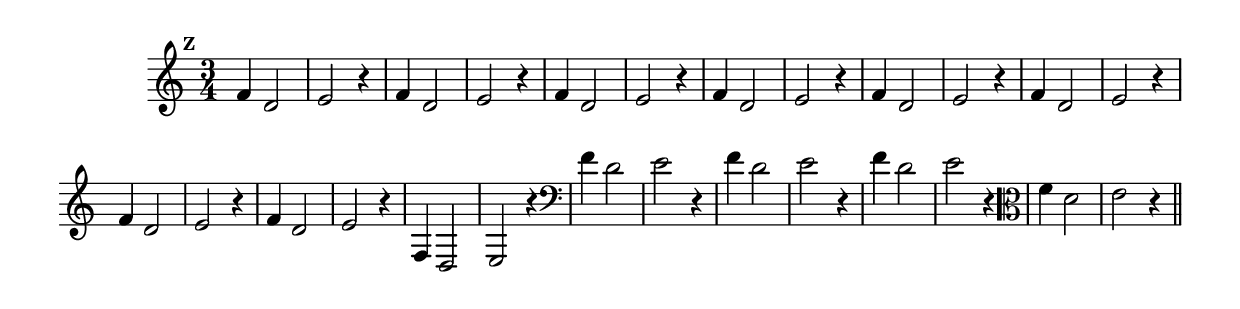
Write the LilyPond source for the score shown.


\version "2.14.2"

%\header { texidoc="Perguntas e Respostas"}

\relative c' {

  \override Staff.TimeSignature #'style = #'()
  \time 3/4 
  \override Score.BarNumber #'transparent = ##t
                                %\override Score.RehearsalMark #'font-family = #'roman
  \override Score.RehearsalMark #'font-size = #-2
  \override Score.BarNumber #'transparent = ##t
  \set Score.markFormatter = #format-mark-numbers

  \mark 25 


                                % CLARINETE

  \tag #'cl {
    f4 d2 | e r4 
  }

                                % FLAUTA

  \tag #'fl {
    f4 d2 | e r4 
  }

                                % OBOÉ

  \tag #'ob {
    f4 d2 | e r4 
  }

                                % SAX ALTO

  \tag #'saxa {
    f4 d2 | e r4 
  }

                                % SAX TENOR

  \tag #'saxt {
    f4 d2 | e r4 
  }

                                % SAX GENES

  \tag #'saxg {
    f4 d2 | e r4 
  }

                                % TROMPETE

  \tag #'tpt {
    f4 d2 | e r4 
  }

                                % TROMPA

  \tag #'tpa {
    f4 d2 | e r4 
  }

                                % TROMPA OP

  \tag #'tpaop {
    f,4 d2 | e r4 
  }

                                % TROMBONE

  \tag #'tbn {
    \clef bass
    f'4 d2 | e r4 
  }

                                % TUBA MIB

  \tag #'tbamib {
    \clef bass
    f4 d2 | e r4 
  }

                                % TUBA SIB

  \tag #'tbasib {
    \clef bass
    f4 d2 | e r4 
  }


                                % VIOLA

  \tag #'vla {
    \clef alto
    f4 d2 | e r4 
  }

                                % FINAL

  \bar "||"

}
